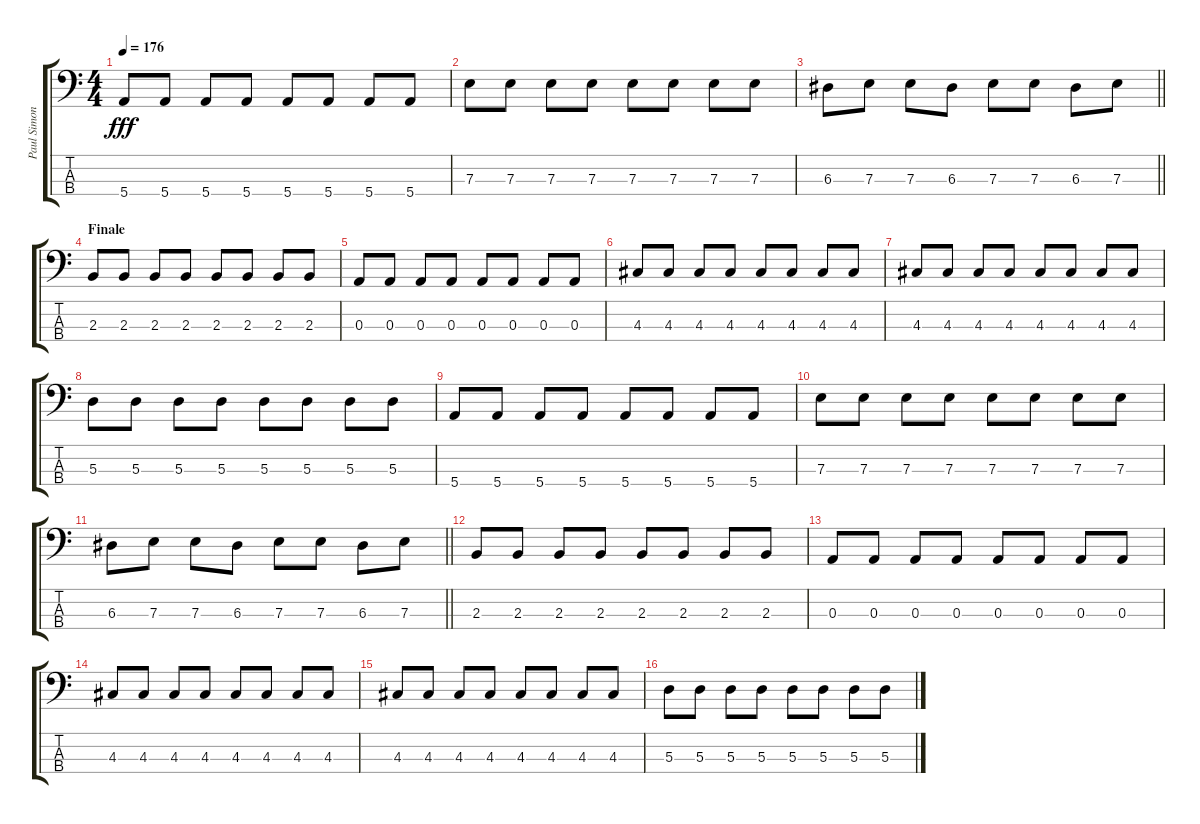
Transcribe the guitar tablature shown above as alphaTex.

\track ("Paul Simonon - Bass Guitar" "Paul Simon") {instrument electricbassfinger}
\staff {score tabs}
\tuning (G2 D2 A1 E1) {hide}
\ts (4 4)
\tempo 176
\clef f4
\ks c
5.4.8{dy fff} 5.4.8 5.4.8 5.4.8 5.4.8 5.4.8 5.4.8 5.4.8 |
7.3.8 7.3.8 7.3.8 7.3.8 7.3.8 7.3.8 7.3.8 7.3.8 |
\barLineRight lightlight
6.3.8 7.3.8 7.3.8 6.3.8 7.3.8 7.3.8 6.3.8 7.3.8 |
\section ("" "Finale")
2.3.8 2.3.8 2.3.8 2.3.8 2.3.8 2.3.8 2.3.8 2.3.8 |
0.3.8 0.3.8 0.3.8 0.3.8 0.3.8 0.3.8 0.3.8 0.3.8 |
4.3.8 4.3.8 4.3.8 4.3.8 4.3.8 4.3.8 4.3.8 4.3.8 |
4.3.8 4.3.8 4.3.8 4.3.8 4.3.8 4.3.8 4.3.8 4.3.8 |
5.3.8 5.3.8 5.3.8 5.3.8 5.3.8 5.3.8 5.3.8 5.3.8 |
5.4.8 5.4.8 5.4.8 5.4.8 5.4.8 5.4.8 5.4.8 5.4.8 |
7.3.8 7.3.8 7.3.8 7.3.8 7.3.8 7.3.8 7.3.8 7.3.8 |
\barLineRight lightlight
6.3.8 7.3.8 7.3.8 6.3.8 7.3.8 7.3.8 6.3.8 7.3.8 |
2.3.8 2.3.8 2.3.8 2.3.8 2.3.8 2.3.8 2.3.8 2.3.8 |
0.3.8 0.3.8 0.3.8 0.3.8 0.3.8 0.3.8 0.3.8 0.3.8 |
4.3.8 4.3.8 4.3.8 4.3.8 4.3.8 4.3.8 4.3.8 4.3.8 |
4.3.8 4.3.8 4.3.8 4.3.8 4.3.8 4.3.8 4.3.8 4.3.8 |
5.3.8 5.3.8 5.3.8 5.3.8 5.3.8 5.3.8 5.3.8 5.3.8
